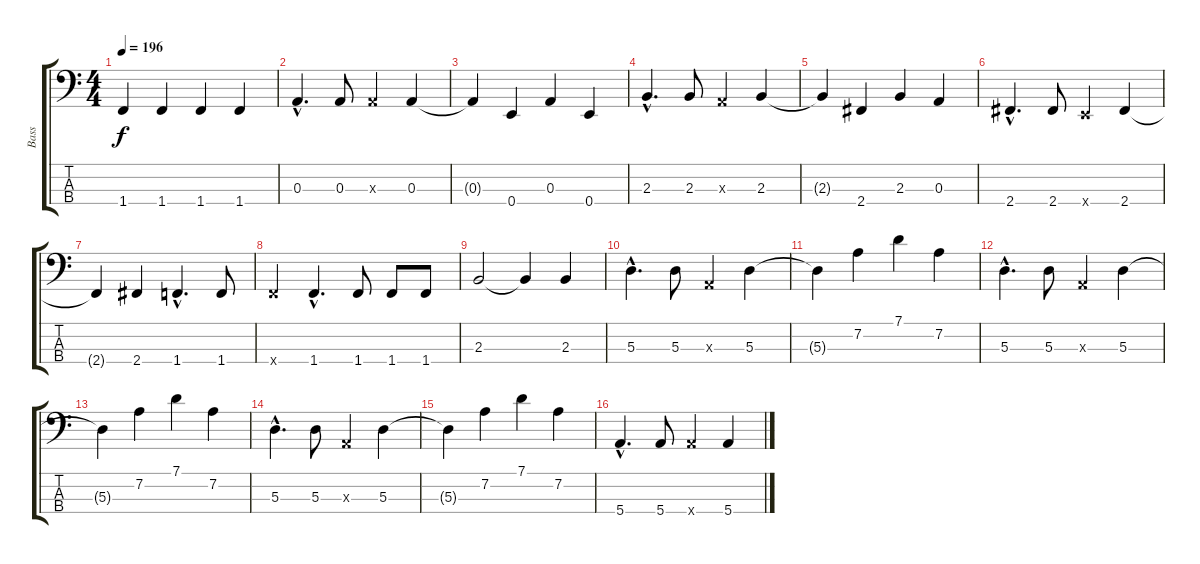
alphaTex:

\track ("Bass" "Bass") {instrument electricbassfinger}
\staff {score tabs}
\tuning (G2 D2 A1 E1) {hide}
\ts (4 4)
\tempo 196
\clef f4
\ks c
1.4{t}.4{dy f} 1.4.4 1.4.4 1.4.4 |
0.3{hac}.4{d} 0.3.8 0.3{x}.4 0.3.4 |
0.3{t}.4 0.4.4 0.3.4 0.4.4 |
2.3{hac}.4{d} 2.3.8 0.3{x}.4 2.3.4 |
2.3{t}.4 2.4.4 2.3.4 0.3.4 |
2.4{hac}.4{d} 2.4.8 0.4{x}.4 2.4.4 |
2.4{t}.4 2.4.4 1.4{hac}.4{d} 1.4.8 |
1.4{x}.4 1.4{hac}.4{d} 1.4.8 1.4.8 1.4.8 |
2.3.2 2.3{t}.4 2.3.4 |
5.3{hac}.4{d} 5.3.8 0.3{x}.4 5.3.4 |
5.3{t}.4 7.2.4 7.1.4 7.2.4 |
5.3{hac}.4{d} 5.3.8 0.3{x}.4 5.3.4 |
5.3{t}.4 7.2.4 7.1.4 7.2.4 |
5.3{hac}.4{d} 5.3.8 0.3{x}.4 5.3.4 |
5.3{t}.4 7.2.4 7.1.4 7.2.4 |
5.4{hac}.4{d} 5.4.8 5.4{x}.4 5.4.4
